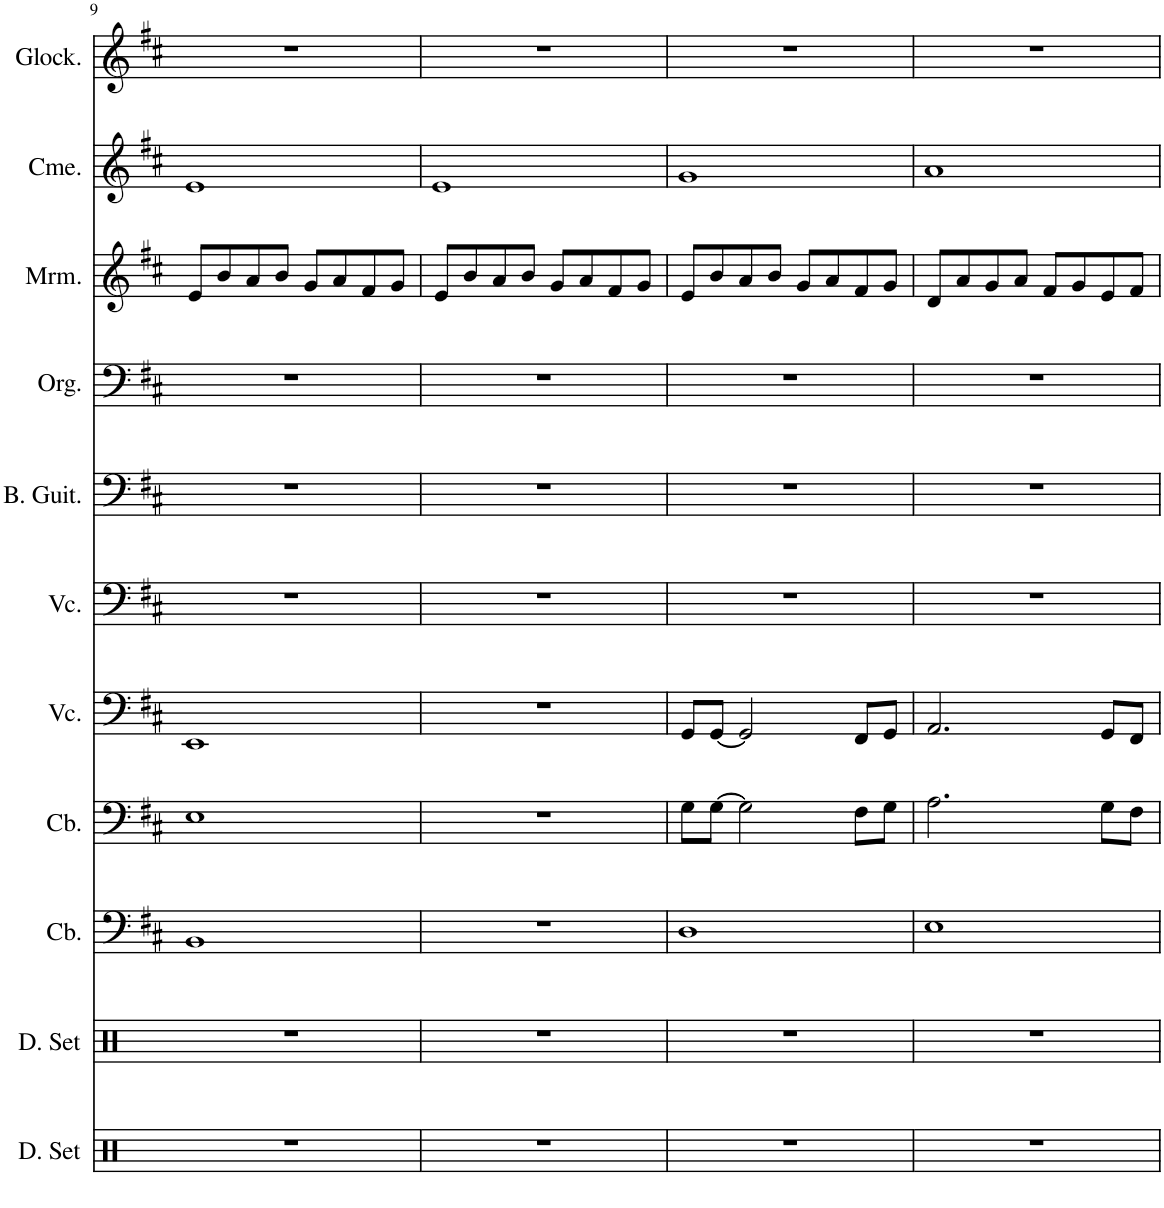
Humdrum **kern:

**kern	**kern	**kern	**kern	**kern	**kern	**kern	**kern	**kern	**kern	**kern
*part11	*part10	*part9	*part8	*part7	*part6	*part5	*part4	*part3	*part2	*part1
*staff11	*staff10	*staff9	*staff8	*staff7	*staff6	*staff5	*staff4	*staff3	*staff2	*staff1
*I"Drumset	*I"Drumset	*I"Contrabass	*I"Contrabass	*I"Violoncello	*I"Violoncello	*I"Bass Guitar	*I"Organ	*I"Marimba	*I"Chimes	*I"Glockenspiel
*I'D. Set	*I'D. Set	*I'Cb.	*I'Cb.	*I'Vc.	*I'Vc.	*I'B. Guit.	*I'Org.	*I'Mrm.	*I'Cme.	*I'Glock.
!!LO:PB:g=z
*clefX	*clefX	*clefF4	*clefF4	*clefF4	*clefF4	*clefF4	*clefF4	*clefG2	*clefG2	*clefG2
*	*	*Trd7c12	*Trd7c12	*	*	*Trd7c12	*	*	*	*Trd-14c-24
*k[]	*k[]	*k[f#c#]	*k[f#c#]	*k[f#c#]	*k[f#c#]	*k[f#c#]	*k[f#c#]	*k[f#c#]	*k[f#c#]	*k[f#c#]
*M4/4	*M4/4	*M4/4	*M4/4	*M4/4	*M4/4	*M4/4	*M4/4	*M4/4	*M4/4	*M4/4
=9	=9	=9	=9	=9	=9	=9	=9	=9	=9	=9
1r	1r	1BB	1E	1EE	1r	1r	1r	8e/L	1e	1r
.	.	.	.	.	.	.	.	8b/	.	.
.	.	.	.	.	.	.	.	8a/	.	.
.	.	.	.	.	.	.	.	8b/J	.	.
.	.	.	.	.	.	.	.	8g/L	.	.
.	.	.	.	.	.	.	.	8a/	.	.
.	.	.	.	.	.	.	.	8f#/	.	.
.	.	.	.	.	.	.	.	8g/J	.	.
=10	=10	=10	=10	=10	=10	=10	=10	=10	=10	=10
1r	1r	1r	1r	1r	1r	1r	1r	8e/L	1e	1r
.	.	.	.	.	.	.	.	8b/	.	.
.	.	.	.	.	.	.	.	8a/	.	.
.	.	.	.	.	.	.	.	8b/J	.	.
.	.	.	.	.	.	.	.	8g/L	.	.
.	.	.	.	.	.	.	.	8a/	.	.
.	.	.	.	.	.	.	.	8f#/	.	.
.	.	.	.	.	.	.	.	8g/J	.	.
=11	=11	=11	=11	=11	=11	=11	=11	=11	=11	=11
1r	1r	1D	8G\L	8GG/L	1r	1r	1r	8e/L	1g	1r
.	.	.	[8G\J	[8GG/J	.	.	.	8b/	.	.
.	.	.	2G\]	2GG/]	.	.	.	8a/	.	.
.	.	.	.	.	.	.	.	8b/J	.	.
.	.	.	.	.	.	.	.	8g/L	.	.
.	.	.	.	.	.	.	.	8a/	.	.
.	.	.	8F#\L	8FF#/L	.	.	.	8f#/	.	.
.	.	.	8G\J	8GG/J	.	.	.	8g/J	.	.
=12	=12	=12	=12	=12	=12	=12	=12	=12	=12	=12
1r	1r	1E	2.A\	2.AA/	1r	1r	1r	8d/L	1a	1r
.	.	.	.	.	.	.	.	8a/	.	.
.	.	.	.	.	.	.	.	8g/	.	.
.	.	.	.	.	.	.	.	8a/J	.	.
.	.	.	.	.	.	.	.	8f#/L	.	.
.	.	.	.	.	.	.	.	8g/	.	.
.	.	.	8G\L	8GG/L	.	.	.	8e/	.	.
.	.	.	8F#\J	8FF#/J	.	.	.	8f#/J	.	.
=	=	=	=	=	=	=	=	=	=	=
*-	*-	*-	*-	*-	*-	*-	*-	*-	*-	*-
